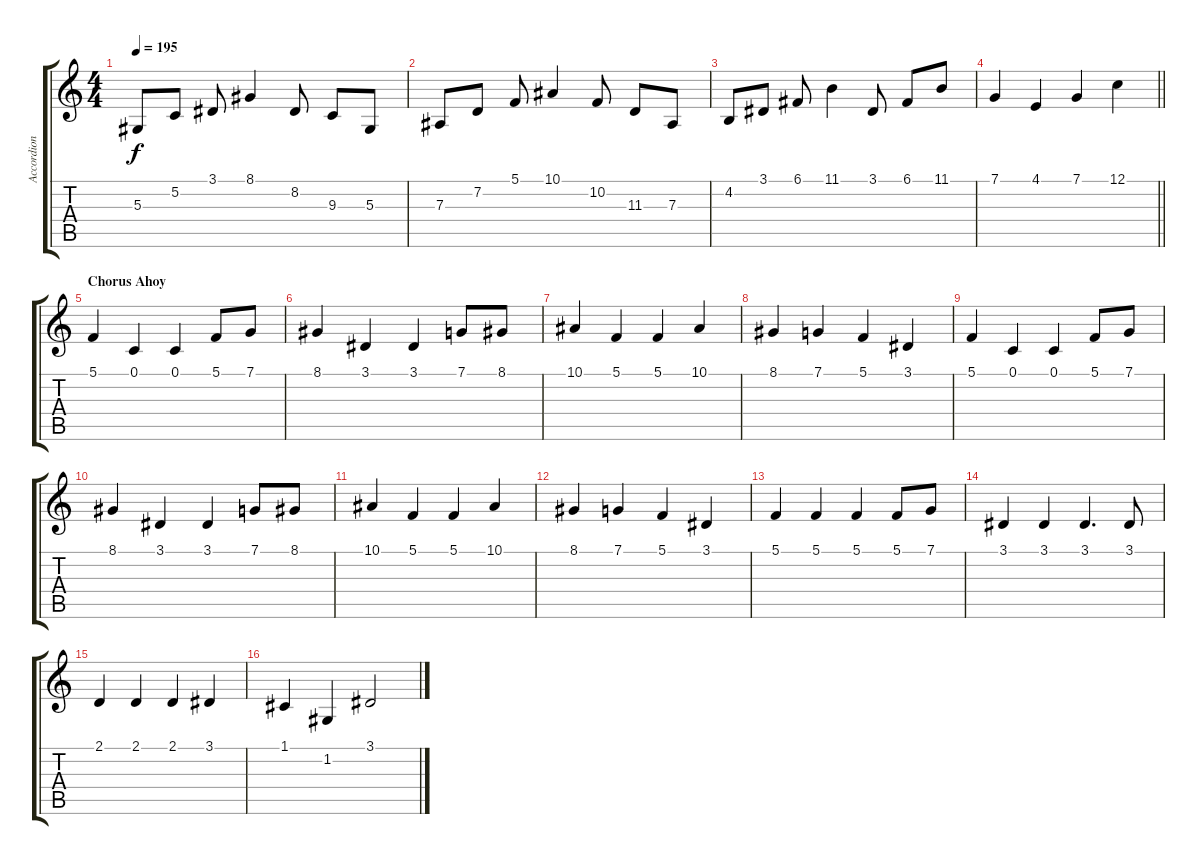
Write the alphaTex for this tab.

\track ("Accordion" "Accordion") {instrument accordion}
\staff {score tabs}
\tuning (C4 G3 Eb3 Bb2 F2 C2) {hide}
\ts (4 4)
\tempo 195
\clef g2
\ks c
5.3.8{dy f} 5.2.8 3.1.8 8.1.4 8.2.8 9.3.8 5.3.8 |
7.3.8 7.2.8 5.1.8 10.1.4 10.2.8 11.3.8 7.3.8 |
4.2.8 3.1.8 6.1.8 11.1.4 3.1.8 6.1.8 11.1.8 |
\barLineRight lightlight
7.1.4 4.1.4 7.1.4 12.1.4 |
\section ("" "Chorus Ahoy")
5.1.4 0.1.4 0.1.4 5.1.8 7.1.8 |
8.1.4 3.1.4 3.1.4 7.1.8 8.1.8 |
10.1.4 5.1.4 5.1.4 10.1.4 |
8.1.4 7.1.4 5.1.4 3.1.4 |
5.1.4 0.1.4 0.1.4 5.1.8 7.1.8 |
8.1.4 3.1.4 3.1.4 7.1.8 8.1.8 |
10.1.4 5.1.4 5.1.4 10.1.4 |
8.1.4 7.1.4 5.1.4 3.1.4 |
5.1.4 5.1.4 5.1.4 5.1.8 7.1.8 |
3.1.4 3.1.4 3.1.4{d} 3.1.8 |
2.1.4 2.1.4 2.1.4 3.1.4 |
1.1.4 1.2.4 3.1.2
